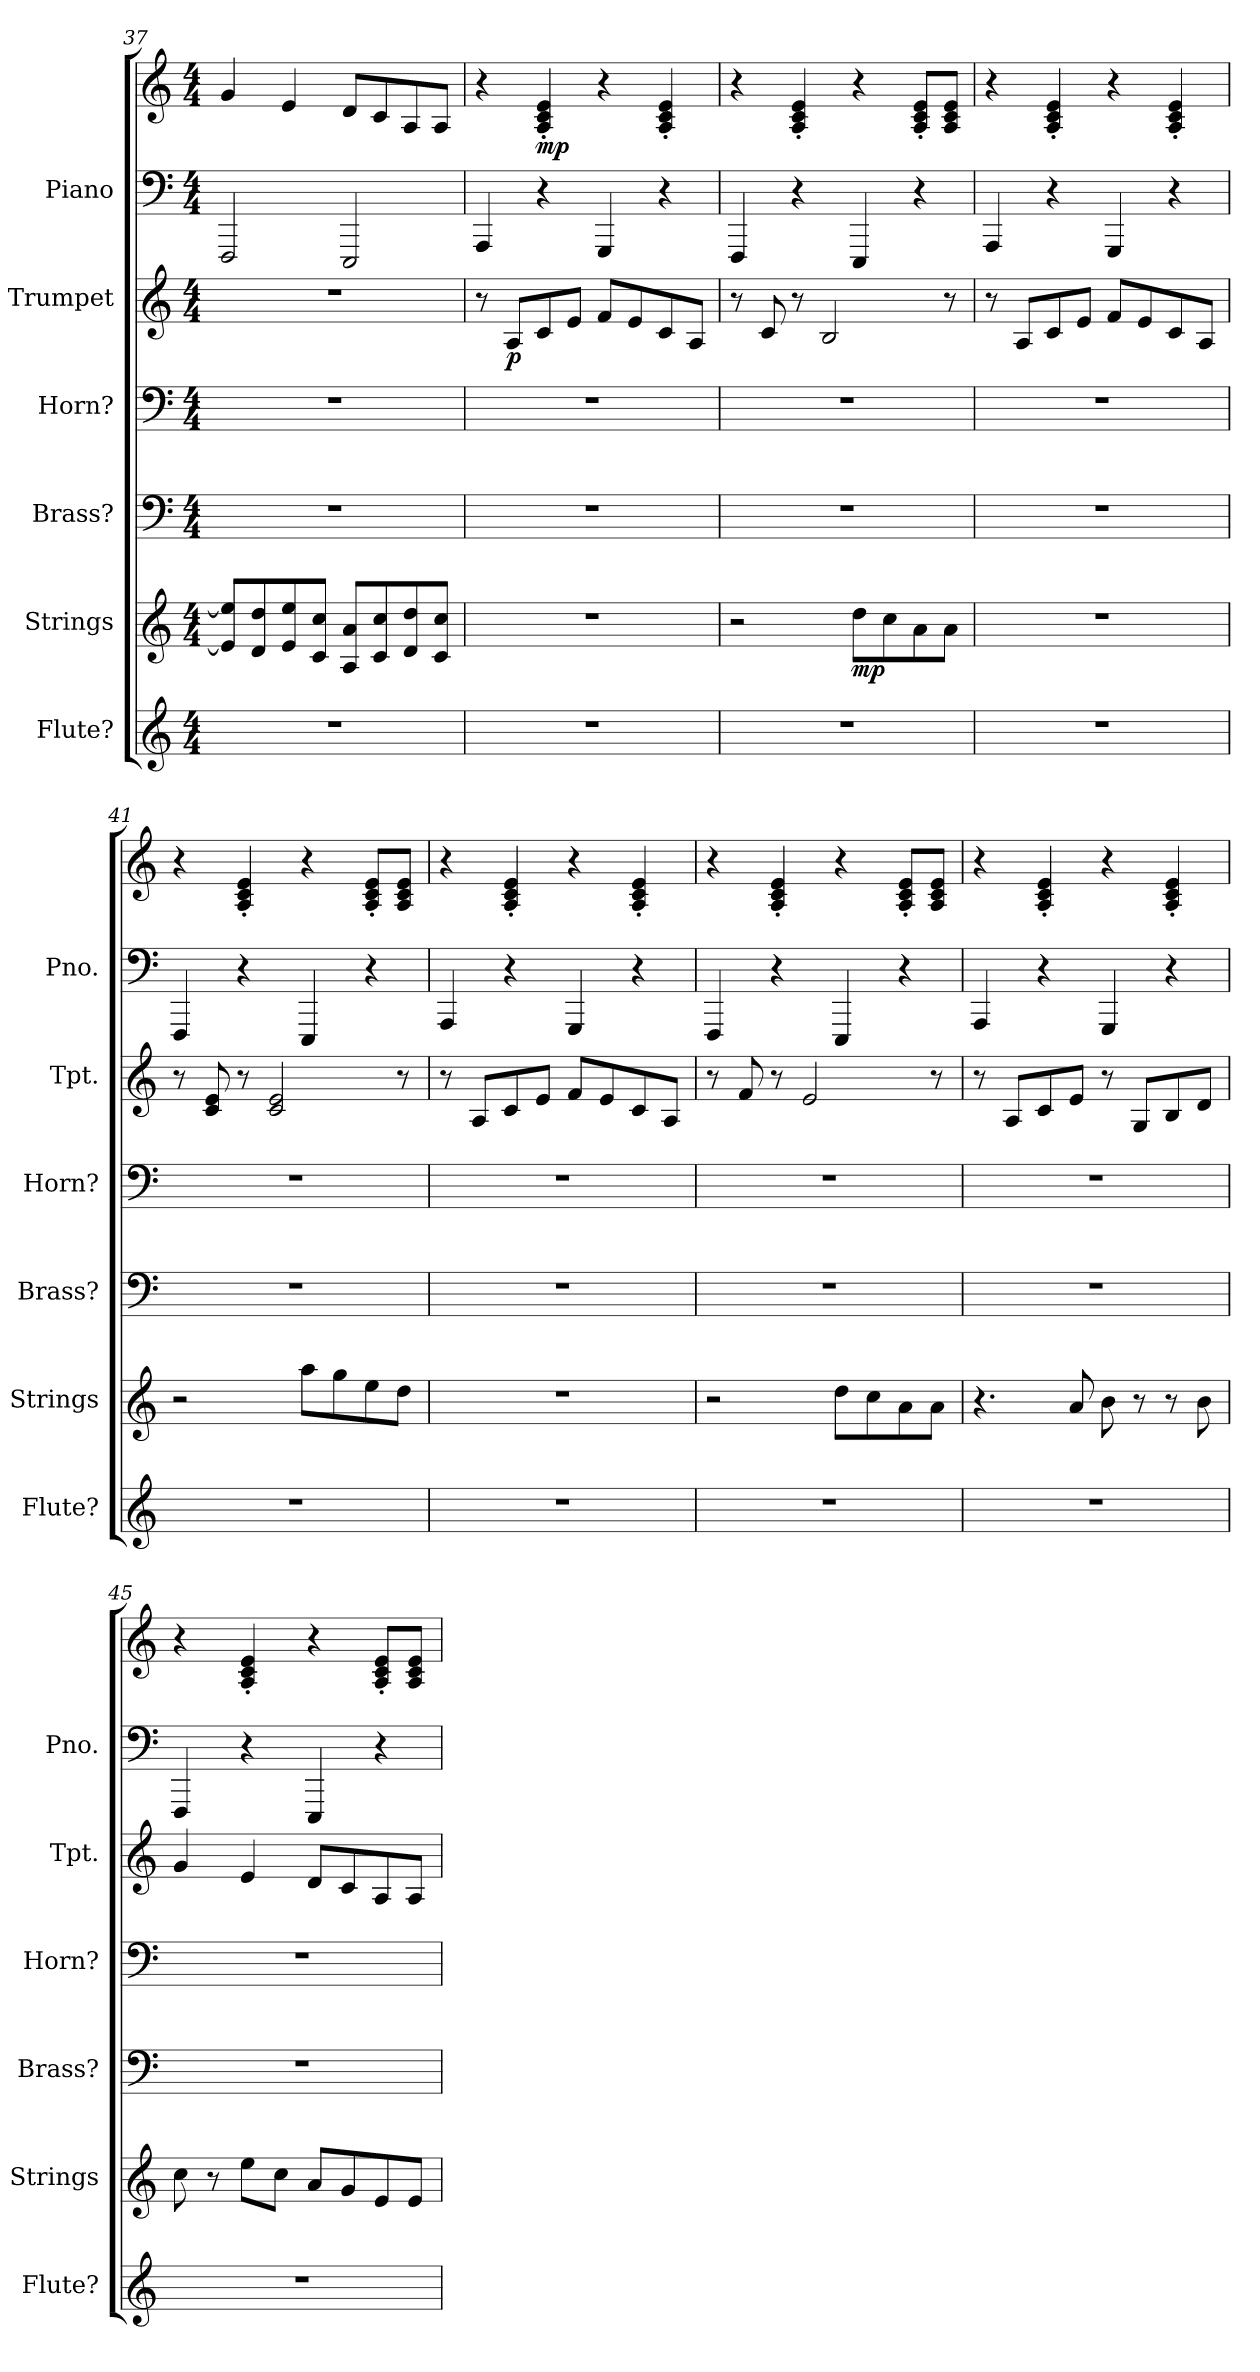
**kern	**kern	**dynam	**kern	**kern	**kern	**dynam	**kern	**kern	**dynam
*part6	*part5	*part5	*part4	*part3	*part2	*part2	*part1	*part1	*part1
*staff7	*staff6	*staff6	*staff5	*staff4	*staff3	*staff3	*staff2	*staff1	*staff1/2
*I"Flute?	*I"Strings	*	*I"Brass?	*I"Horn?	*I"Trumpet	*	*I"Piano	*	*
*I'Flute?	*I'Strings	*	*I'Brass?	*I'Horn?	*I'Tpt.	*	*I'Pno.	*	*
*clefG2	*clefG2	*	*clefF4	*clefF4	*clefG2	*	*clefF4	*clefG2	*
*	*	*	*	*ITrd7c12	*	*	*	*	*
*k[]	*k[]	*	*k[]	*k[]	*k[]	*	*k[]	*k[]	*
*M4/4	*M4/4	*	*M4/4	*M4/4	*M4/4	*	*M4/4	*M4/4	*
=37	=37	=37	=37	=37	=37	=37	=37	=37	=37
1r	8e/] 8ee/]L	.	1r	1r	1r	.	2FFF/	4g/	.
.	8d/ 8dd/	.	.	.	.	.	.	.	.
.	8e/ 8ee/	.	.	.	.	.	.	4e/	.
.	8c/ 8cc/J	.	.	.	.	.	.	.	.
.	8A/ 8a/L	.	.	.	.	.	2EEE/	8d/L	.
.	8c/ 8cc/	.	.	.	.	.	.	8c/	.
.	8d/ 8dd/	.	.	.	.	.	.	8A/	.
.	8c/ 8cc/J	.	.	.	.	.	.	8A/J	.
!!LO:PB:g=z
=38	=38	=38	=38	=38	=38	=38	=38	=38	=38
1r	1r	.	1r	1r	8r	.	4AAA/	4r	.
!	!	!	!	!	!	!LO:DY:b	!	!	!
.	.	.	.	.	8A/L	p	.	.	.
!	!	!	!	!	!	!	!	!	!LO:DY:b
.	.	.	.	.	8c/	.	4r	4A/' 4c/' 4e/'	mp
.	.	.	.	.	8e/J	.	.	.	.
.	.	.	.	.	8f/L	.	4GGG/	4r	.
.	.	.	.	.	8e/	.	.	.	.
.	.	.	.	.	8c/	.	4r	4A/' 4c/' 4e/'	.
.	.	.	.	.	8A/J	.	.	.	.
=39	=39	=39	=39	=39	=39	=39	=39	=39	=39
1r	2r	.	1r	1r	8r	.	4FFF/	4r	.
.	.	.	.	.	8c/	.	.	.	.
.	.	.	.	.	8r	.	4r	4A/' 4c/' 4e/'	.
.	.	.	.	.	2B/	.	.	.	.
!	!	!LO:DY:b	!	!	!	!	!	!	!
.	8dd\L	mp	.	.	.	.	4EEE/	4r	.
.	8cc\	.	.	.	.	.	.	.	.
.	8a\	.	.	.	.	.	4r	8A/' 8c/' 8e/'L	.
.	8a\J	.	.	.	8r	.	.	8A/ 8c/ 8e/J	.
=40	=40	=40	=40	=40	=40	=40	=40	=40	=40
1r	1r	.	1r	1r	8r	.	4AAA/	4r	.
.	.	.	.	.	8A/L	.	.	.	.
.	.	.	.	.	8c/	.	4r	4A/' 4c/' 4e/'	.
.	.	.	.	.	8e/J	.	.	.	.
.	.	.	.	.	8f/L	.	4GGG/	4r	.
.	.	.	.	.	8e/	.	.	.	.
.	.	.	.	.	8c/	.	4r	4A/' 4c/' 4e/'	.
.	.	.	.	.	8A/J	.	.	.	.
=41	=41	=41	=41	=41	=41	=41	=41	=41	=41
1r	2r	.	1r	1r	8r	.	4FFF/	4r	.
.	.	.	.	.	8c/ 8e/	.	.	.	.
.	.	.	.	.	8r	.	4r	4A/' 4c/' 4e/'	.
.	.	.	.	.	2c/ 2e/	.	.	.	.
.	8aa\L	.	.	.	.	.	4EEE/	4r	.
.	8gg\	.	.	.	.	.	.	.	.
.	8ee\	.	.	.	.	.	4r	8A/' 8c/' 8e/'L	.
.	8dd\J	.	.	.	8r	.	.	8A/ 8c/ 8e/J	.
!!LO:LB:g=z
=42	=42	=42	=42	=42	=42	=42	=42	=42	=42
1r	1r	.	1r	1r	8r	.	4AAA/	4r	.
.	.	.	.	.	8A/L	.	.	.	.
.	.	.	.	.	8c/	.	4r	4A/' 4c/' 4e/'	.
.	.	.	.	.	8e/J	.	.	.	.
.	.	.	.	.	8f/L	.	4GGG/	4r	.
.	.	.	.	.	8e/	.	.	.	.
.	.	.	.	.	8c/	.	4r	4A/' 4c/' 4e/'	.
.	.	.	.	.	8A/J	.	.	.	.
=43	=43	=43	=43	=43	=43	=43	=43	=43	=43
1r	2r	.	1r	1r	8r	.	4FFF/	4r	.
.	.	.	.	.	8f/	.	.	.	.
.	.	.	.	.	8r	.	4r	4A/' 4c/' 4e/'	.
.	.	.	.	.	2e/	.	.	.	.
.	8dd\L	.	.	.	.	.	4EEE/	4r	.
.	8cc\	.	.	.	.	.	.	.	.
.	8a\	.	.	.	.	.	4r	8A/' 8c/' 8e/'L	.
.	8a\J	.	.	.	8r	.	.	8A/ 8c/ 8e/J	.
=44	=44	=44	=44	=44	=44	=44	=44	=44	=44
1r	4.r	.	1r	1r	8r	.	4AAA/	4r	.
.	.	.	.	.	8A/L	.	.	.	.
.	.	.	.	.	8c/	.	4r	4A/' 4c/' 4e/'	.
.	8a/	.	.	.	8e/J	.	.	.	.
.	8b\	.	.	.	8r	.	4GGG/	4r	.
.	8r	.	.	.	8G/L	.	.	.	.
.	8r	.	.	.	8B/	.	4r	4A/' 4c/' 4e/'	.
.	8b\	.	.	.	8d/J	.	.	.	.
=45	=45	=45	=45	=45	=45	=45	=45	=45	=45
1r	8cc\	.	1r	1r	4g/	.	4FFF/	4r	.
.	8r	.	.	.	.	.	.	.	.
.	8ee\L	.	.	.	4e/	.	4r	4A/' 4c/' 4e/'	.
.	8cc\J	.	.	.	.	.	.	.	.
.	8a/L	.	.	.	8d/L	.	4EEE/	4r	.
.	8g/	.	.	.	8c/	.	.	.	.
.	8e/	.	.	.	8A/	.	4r	8A/' 8c/' 8e/'L	.
.	8e/J	.	.	.	8A/J	.	.	8A/ 8c/ 8e/J	.
=	=	=	=	=	=	=	=	=	=
*-	*-	*-	*-	*-	*-	*-	*-	*-	*-
